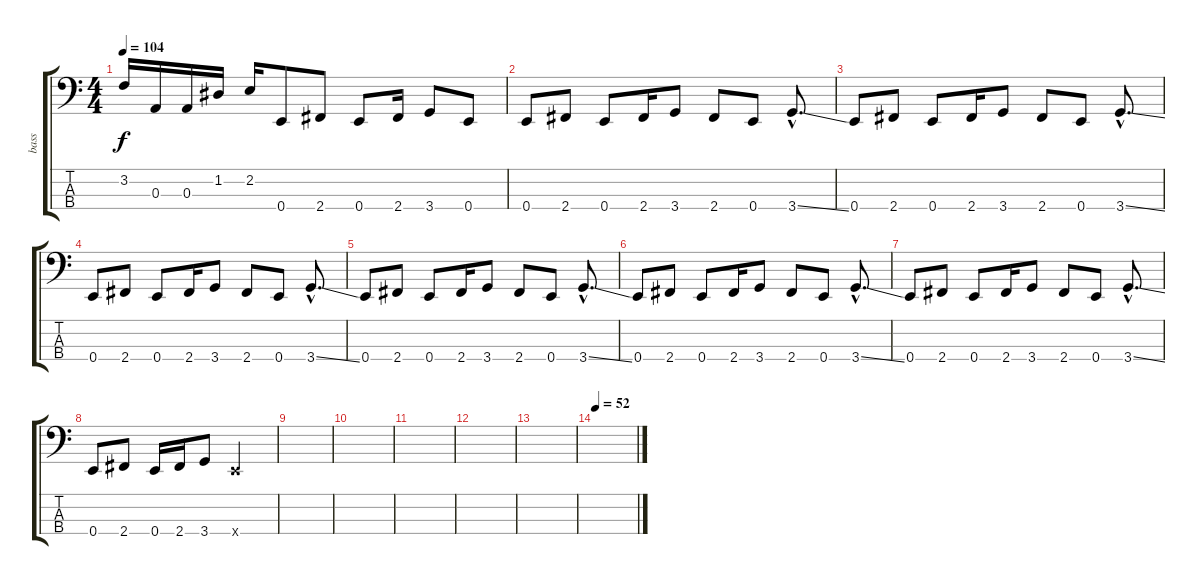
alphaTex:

\track ("bass" "bass") {instrument electricbassfinger}
\staff {score tabs}
\tuning (G2 D2 A1 E1) {hide}
\ts (4 4)
\tempo 104
\clef f4
\ks c
3.2.16{dy f} 0.3.16 0.3.16 1.2.16 2.2.16 0.4.8 2.4.8 0.4.8 2.4.16 3.4.8 0.4.8 |
0.4.8 2.4.8 0.4.8 2.4.16 3.4.8 2.4.8 0.4.8 3.4{ss hac}.8{d} |
0.4.8 2.4.8 0.4.8 2.4.16 3.4.8 2.4.8 0.4.8 3.4{ss hac}.8{d} |
0.4.8 2.4.8 0.4.8 2.4.16 3.4.8 2.4.8 0.4.8 3.4{ss hac}.8{d} |
0.4.8 2.4.8 0.4.8 2.4.16 3.4.8 2.4.8 0.4.8 3.4{ss hac}.8{d} |
0.4.8 2.4.8 0.4.8 2.4.16 3.4.8 2.4.8 0.4.8 3.4{ss hac}.8{d} |
0.4.8 2.4.8 0.4.8 2.4.16 3.4.8 2.4.8 0.4.8 3.4{ss hac}.8{d} |
0.4.8 2.4.8 0.4.16 2.4.16 3.4.8 0.4{x}.2 |
|
|
|
|
|
\tempo 52
